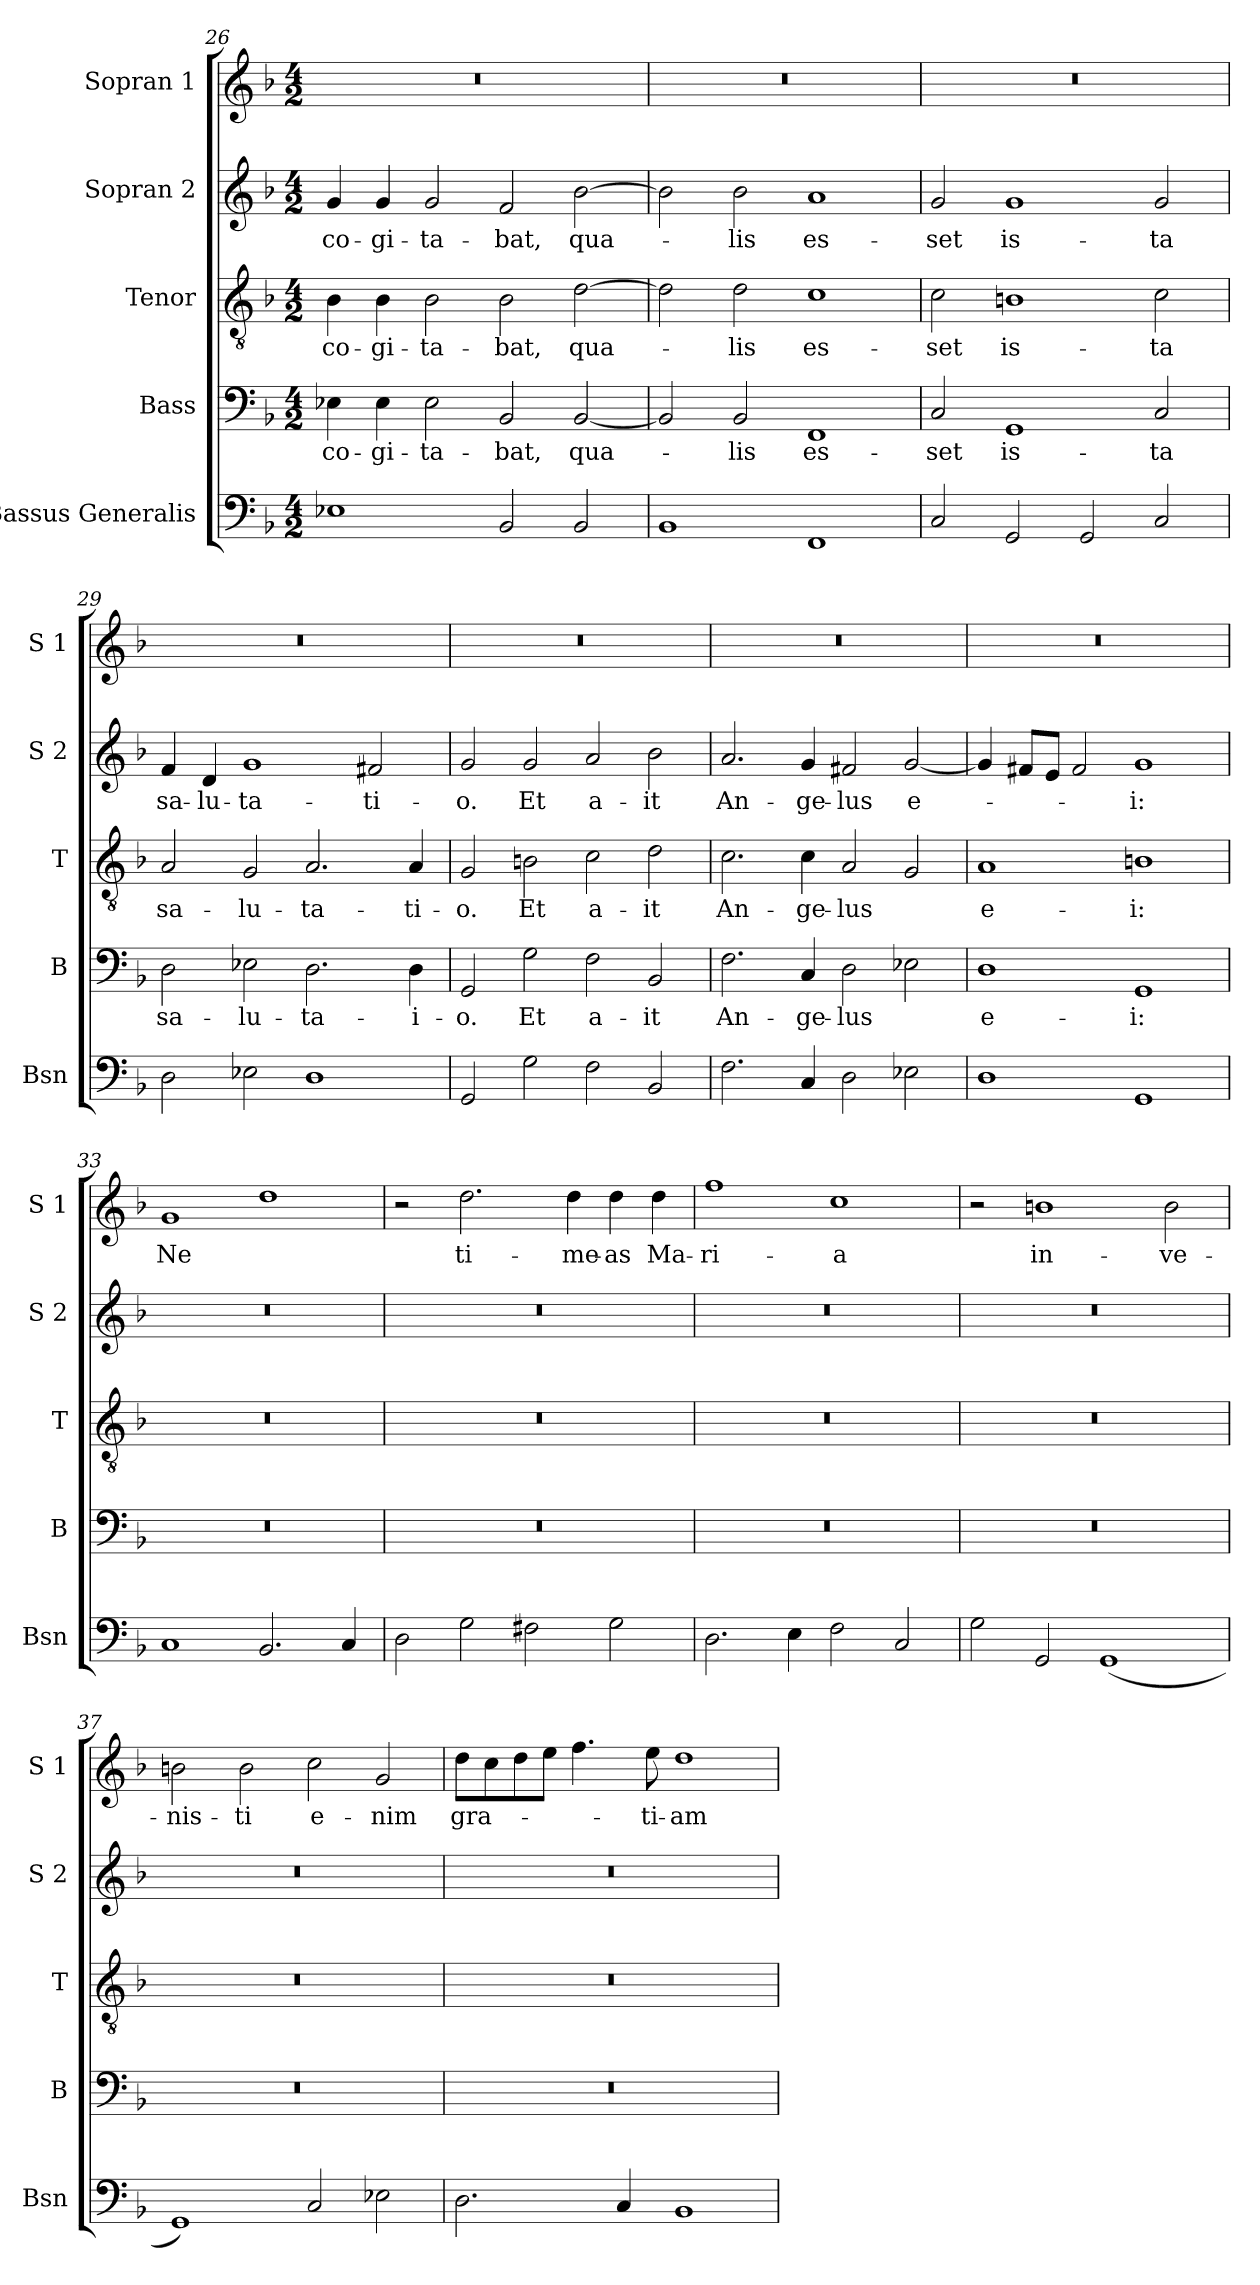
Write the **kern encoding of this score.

**kern	**kern	**text	**kern	**text	**kern	**text	**kern	**text
*part5	*part4	*part4	*part3	*part3	*part2	*part2	*part1	*part1
*staff5	*staff4	*staff4	*staff3	*staff3	*staff2	*staff2	*staff1	*staff1
*I"Bassus Generalis	*I"Bass	*	*I"Tenor	*	*I"Sopran 2	*	*I"Sopran 1	*
*I'Bsn	*I'B	*	*I'T	*	*I'S 2	*	*I'S 1	*
!!LO:LB:g=z
*clefF4	*clefF4	*	*clefGv2	*	*clefG2	*	*clefG2	*
*k[b-]	*k[b-]	*	*k[b-]	*	*k[b-]	*	*k[b-]	*
*M4/2	*M4/2	*	*M4/2	*	*M4/2	*	*M4/2	*
=26	=26	=26	=26	=26	=26	=26	=26	=26
1E-X	4E-X\	co-	4B-\	co-	4g/	co-	0r	.
.	4E-\	-gi-	4B-\	-gi-	4g/	-gi-	.	.
.	2E-\	-ta-	2B-\	-ta-	2g/	-ta-	.	.
2BB-/	2BB-/	-bat,	2B-\	-bat,	2f/	-bat,	.	.
2BB-/	[2BB-/	qua-	[2d\	qua-	[2b-\	qua-	.	.
=27	=27	=27	=27	=27	=27	=27	=27	=27
1BB-	2BB-/]	.	2d\]	.	2b-\]	.	0r	.
.	2BB-/	-lis	2d\	-lis	2b-\	-lis	.	.
1FF	1FF	es-	1c	es-	1a	es-	.	.
=28	=28	=28	=28	=28	=28	=28	=28	=28
2C/	2C/	-set	2c\	-set	2g/	-set	0r	.
2GG/	1GG	is-	1Bn	is-	1g	is-	.	.
2GG/	.	.	.	.	.	.	.	.
2C/	2C/	-ta	2c\	-ta	2g/	-ta	.	.
=29	=29	=29	=29	=29	=29	=29	=29	=29
2D\	2D\	sa-	2A/	sa-	4f/	sa-	0r	.
.	.	.	.	.	4d/	-lu-	.	.
2E-X\	2E-X\	-lu-	2G/	-lu-	1g	-ta-	.	.
1D	2.D\	-ta-	2.A/	-ta-	.	.	.	.
.	.	.	.	.	2f#X/	-ti-	.	.
.	4D\	-i-	4A/	-ti-	.	.	.	.
=30	=30	=30	=30	=30	=30	=30	=30	=30
2GG/	2GG/	-o.	2G/	-o.	2g/	-o.	0r	.
2G\	2G\	Et	2Bn\	Et	2g/	Et	.	.
2F\	2F\	a-	2c\	a-	2a/	a-	.	.
2BB-/	2BB-/	-it	2d\	-it	2b-\	-it	.	.
=31	=31	=31	=31	=31	=31	=31	=31	=31
2.F\	2.F\	An-	2.c\	An-	2.a/	An-	0r	.
4C/	4C/	-ge-	4c\	-ge-	4g/	-ge-	.	.
2D\	2D\	-lus	2A/	-lus	2f#X/	-lus	.	.
2E-X\	2E-X\	.	2G/	.	[2g/	e-	.	.
=32	=32	=32	=32	=32	=32	=32	=32	=32
1D	1D	e-	1A	e-	4g/]	.	0r	.
.	.	.	.	.	8f#X/L	.	.	.
.	.	.	.	.	8e/J	.	.	.
.	.	.	.	.	2f#/	.	.	.
1GG	1GG	-i:	1Bn	-i:	1g	-i:	.	.
!!LO:LB:g=z
=33	=33	=33	=33	=33	=33	=33	=33	=33
1C	0r	.	0r	.	0r	.	1g	Ne
2.BB-/	.	.	.	.	.	.	1dd	.
4C/	.	.	.	.	.	.	.	.
=34	=34	=34	=34	=34	=34	=34	=34	=34
2D\	0r	.	0r	.	0r	.	2r	.
2G\	.	.	.	.	.	.	2.dd\	ti-
2F#X\	.	.	.	.	.	.	.	.
.	.	.	.	.	.	.	4dd\	-me-
2G\	.	.	.	.	.	.	4dd\	-as
.	.	.	.	.	.	.	4dd\	Ma-
=35	=35	=35	=35	=35	=35	=35	=35	=35
2.D\	0r	.	0r	.	0r	.	1ff	-ri-
4E\	.	.	.	.	.	.	.	.
2F\	.	.	.	.	.	.	1cc	-a
2C/	.	.	.	.	.	.	.	.
=36	=36	=36	=36	=36	=36	=36	=36	=36
2G\	0r	.	0r	.	0r	.	2r	.
2GG/	.	.	.	.	.	.	1bn	in-
(1GG	.	.	.	.	.	.	.	.
.	.	.	.	.	.	.	2b\	-ve-
=37	=37	=37	=37	=37	=37	=37	=37	=37
1GG)	0r	.	0r	.	0r	.	2bn\	-nis-
.	.	.	.	.	.	.	2b\	-ti
2C/	.	.	.	.	.	.	2cc\	e-
2E-X\	.	.	.	.	.	.	2g/	-nim
=38	=38	=38	=38	=38	=38	=38	=38	=38
2.D\	0r	.	0r	.	0r	.	8dd\L	gra-
.	.	.	.	.	.	.	8cc\	.
.	.	.	.	.	.	.	8dd\	.
.	.	.	.	.	.	.	8ee\J	.
.	.	.	.	.	.	.	4.ff\	.
4C/	.	.	.	.	.	.	.	.
.	.	.	.	.	.	.	8ee\	-ti-
1BB-	.	.	.	.	.	.	1dd	-am
=	=	=	=	=	=	=	=	=
*-	*-	*-	*-	*-	*-	*-	*-	*-
